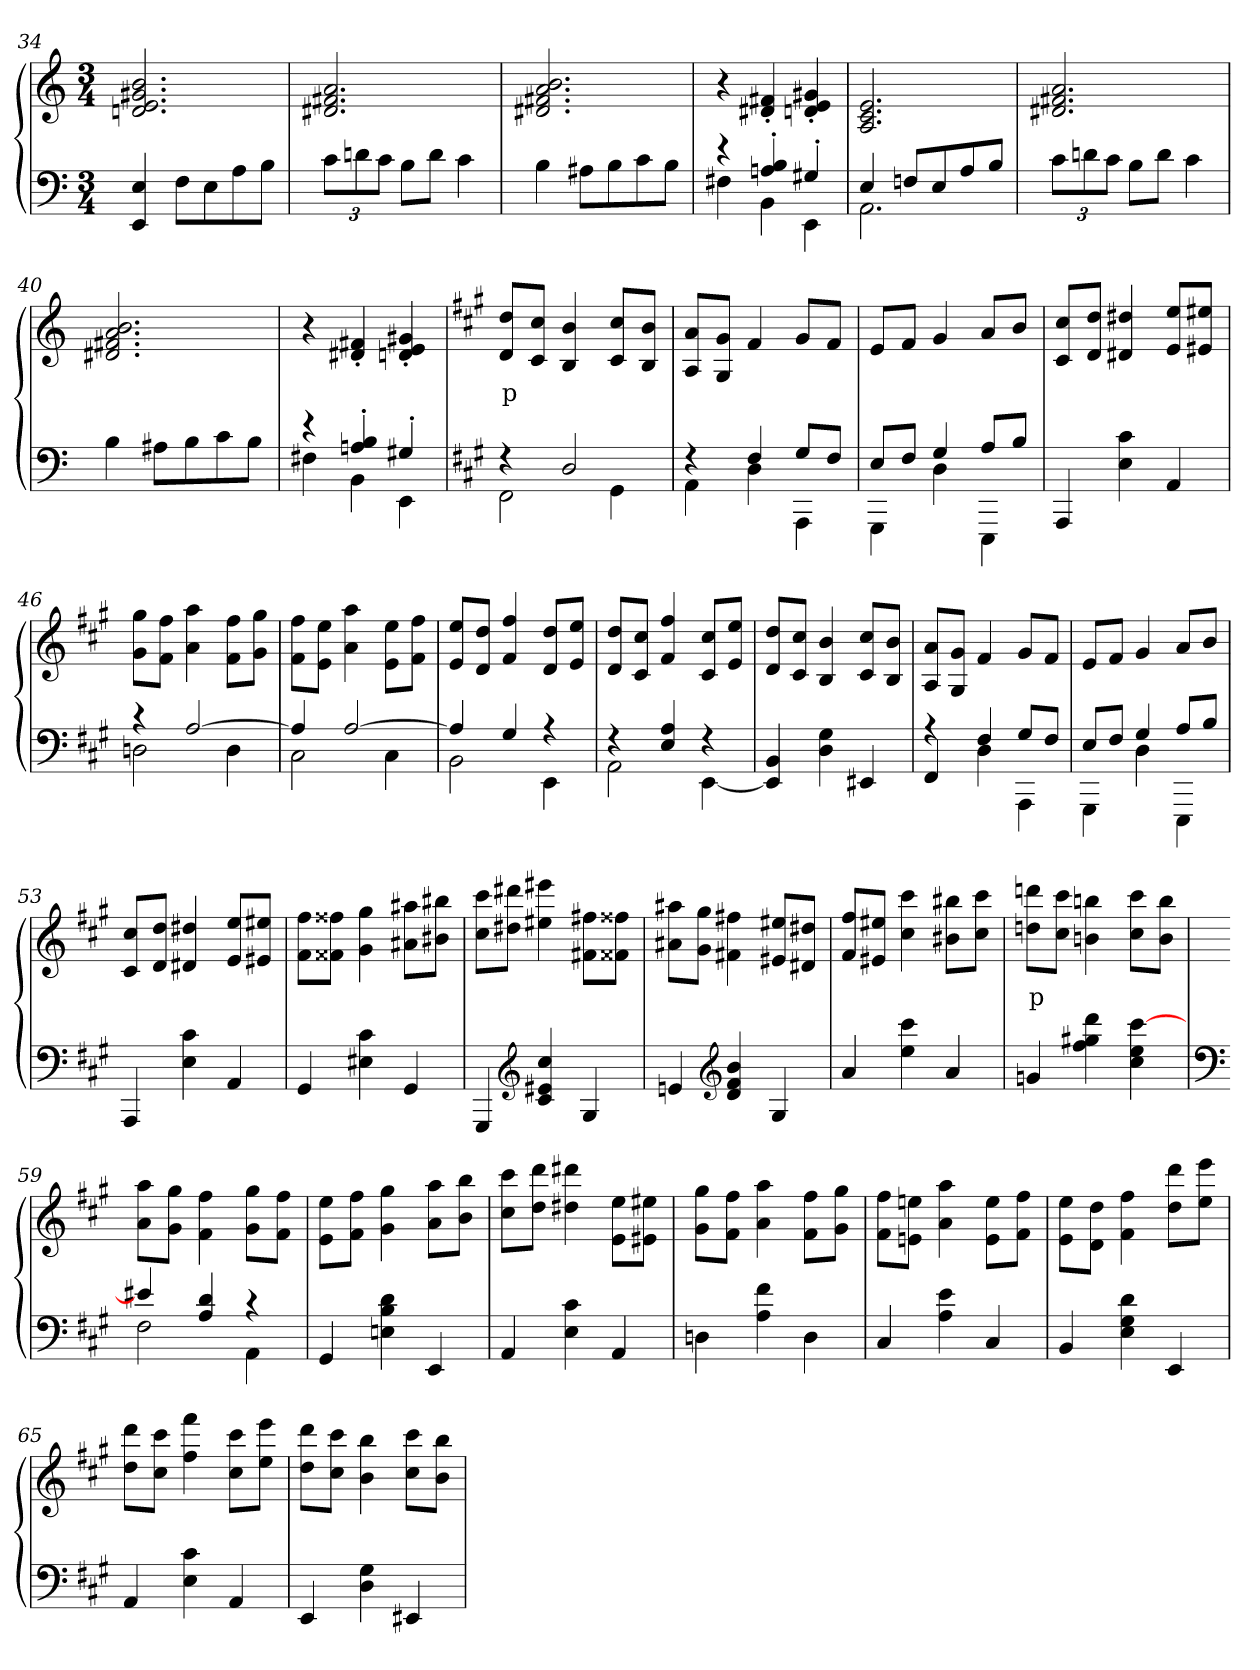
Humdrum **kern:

**kern	**kern	**text
*part2	*part1	*part1
*staff2	*staff1	*staff1
*clefF4	*clefG2	*
*k[]	*k[]	*
*a:	*a:	*
*M3/4	*M3/4	*
=34	=34	=34
4EE/ 4E/	2.dn/ 2.e/ 2.g#X/ 2.b/	.
8F\L	.	.
8E\	.	.
8A\	.	.
8B\J	.	.
=35	=35	=35
12c\L	2.d#X/ 2.f#X/ 2.a/	.
12dn\	.	.
12c\J	.	.
8B\L	.	.
8d\J	.	.
4c\	.	.
=36	=36	=36
4B\	2.d#X/ 2.f#X/ 2.a/ 2.b/	.
8A#X\L	.	.
8B\	.	.
8c\	.	.
8B\J	.	.
=37	=37	=37
*^	*	*
4r	4F#X\	4r	.
4An/'> 4B/'>	4BB\	4d#X/'> 4f#X/'>	.
4G#X'>/	4EE\	4dn/'> 4e/'> 4g#X/'>	.
=38	=38	=38	=38
4E/	2.AA\	2.A/ 2.c/ 2.e/	.
8Fn/L	.	.	.
8E/	.	.	.
8A/	.	.	.
8B/J	.	.	.
*v	*v	*	*
=39	=39	=39
12c\L	2.d#X/ 2.f#X/ 2.a/	.
12dn\	.	.
12c\J	.	.
8B\L	.	.
8d\J	.	.
4c\	.	.
=40	=40	=40
4B\	2.d#X/ 2.f#X/ 2.a/ 2.b/	.
8A#X\L	.	.
8B\	.	.
8c\	.	.
8B\J	.	.
=41	=41	=41
*^	*	*
4r	4F#X\	4r	.
4An/'> 4B/'>	4BB\	4d#X/'> 4f#X/'>	.
4G#X'>/	4EE\	4dn/'> 4e/'> 4g#X/'>	.
=42	=42	=42	=42
*k[f#c#g#]	*	*k[f#c#g#]	*
4r	2FF#\	8d/ 8dd/L	p
.	.	8c#/ 8cc#/J	.
2D/	.	4B/ 4b/	.
.	4GG#\	8c#/ 8cc#/L	.
.	.	8B/ 8b/J	.
=43	=43	=43	=43
4r	4AA\	8A/ 8a/L	.
.	.	8G#/ 8g#/J	.
4F#/	4D\	4f#/	.
8G#/L	4AAA\	8g#/L	.
8F#/J	.	8f#/J	.
=44	=44	=44	=44
8E/L	4GGG#\	8e/L	.
8F#/J	.	8f#/J	.
4G#/	4D\	4g#/	.
8A/L	4EEE\	8a/L	.
8B/J	.	8b/J	.
*v	*v	*	*
=45	=45	=45
4AAA/	8c#/ 8cc#/L	.
.	8d/ 8dd/J	.
4E\ 4c#\	4d#X/ 4dd#X/	.
4AA/	8e/ 8ee/L	.
.	8e#X/ 8ee#X/J	.
=46	=46	=46
*^	*	*
4r	2Dn\	8g#\ 8gg#\L	.
.	.	8f#\ 8ff#\J	.
[2A/	.	4a\ 4aa\	.
.	4D\	8f#\ 8ff#\L	.
.	.	8g#\ 8gg#\J	.
=47	=47	=47	=47
4A/]	2C#\	8f#\ 8ff#\L	.
.	.	8e\ 8ee\J	.
[2A/	.	4a\ 4aa\	.
.	4C#\	8e\ 8ee\L	.
.	.	8f#\ 8ff#\J	.
=48	=48	=48	=48
4A/]	2BB\	8e/ 8ee/L	.
.	.	8d/ 8dd/J	.
4G#/	.	4f#/ 4ff#/	.
4r	4EE\	8d/ 8dd/L	.
.	.	8e/ 8ee/J	.
=49	=49	=49	=49
4r	2AA\	8d/ 8dd/L	.
.	.	8c#/ 8cc#/J	.
4E/ 4A/	.	4f#/ 4ff#/	.
4r	[4EE\	8c#/ 8cc#/L	.
.	.	8e/ 8ee/J	.
*v	*v	*	*
=50	=50	=50
4EE/] 4BB/	8d/ 8dd/L	.
.	8c#/ 8cc#/J	.
4D\ 4G#\	4B/ 4b/	.
4EE#X/	8c#/ 8cc#/L	.
.	8B/ 8b/J	.
=51	=51	=51
*^	*	*
4r	4FF#/	8A/ 8a/L	.
.	.	8G#/ 8g#/J	.
4F#/	4D\	4f#/	.
8G#/L	4AAA\	8g#/L	.
8F#/J	.	8f#/J	.
=52	=52	=52	=52
8E/L	4GGG#\	8e/L	.
8F#/J	.	8f#/J	.
4G#/	4D\	4g#/	.
8A/L	4EEE\	8a/L	.
8B/J	.	8b/J	.
*v	*v	*	*
=53	=53	=53
4AAA/	8c#/ 8cc#/L	.
.	8d/ 8dd/J	.
4E\ 4c#\	4d#X/ 4dd#X/	.
4AA/	8e/ 8ee/L	.
.	8e#X/ 8ee#X/J	.
=54	=54	=54
4GG#/	8f#\ 8ff#\L	.
.	8f##X\ 8ff##X\J	.
4E#X\ 4c#\	4g#\ 4gg#\	.
4GG#/	8a#X\ 8aa#X\L	.
.	8b#X\ 8bb#X\J	.
=55	=55	=55
4GGG#/	8cc#\ 8ccc#\L	.
.	8dd#X\ 8ddd#X\J	.
*clefG2	*	*
4c#/ 4e#X/ 4cc#/	4ee#X\ 4eee#X\	.
4G#/	8f#X\ 8ff#X\L	.
.	8f##X\ 8ff##X\J	.
=56	=56	=56
4en/	8a#X\ 8aa#X\L	.
.	8g#\ 8gg#\J	.
*clefG2	*	*
4d/ 4f#/ 4b/	4f#X\ 4ff#X\	.
4G#/	8e#X/ 8ee#X/L	.
.	8d#X/ 8dd#X/J	.
=57	=57	=57
4a/	8f#/ 8ff#/L	.
.	8e#X/ 8ee#X/J	.
4ee\ 4ccc#\	4cc#\ 4ccc#\	.
4a/	8b#X\ 8bb#X\L	.
.	8cc#\ 8ccc#\J	.
=58	=58	=58
4gn/	8ddn\ 8dddn\L	p
.	8cc#\ 8ccc#\J	.
4ff#\ 4gg#X\ 4ddd\	4bn\ 4bbn\	.
4cc#\ 4ee\ [4ccc#\	8cc#\ 8ccc#\L	.
.	8b\ 8bb\J	.
=59	=59	=59
*clefF4	*	*
*^	*	*
4e#X/]	2F#\	8a\ 8aa\L	.
.	.	8g#\ 8gg#\J	.
4A/ 4d/	.	4f#\ 4ff#\	.
4r	4AA\	8g#\ 8gg#\L	.
.	.	8f#\ 8ff#\J	.
*v	*v	*	*
=60	=60	=60
4GG#/	8e\ 8ee\L	.
.	8f#\ 8ff#\J	.
4En\ 4B\ 4d\	4g#\ 4gg#\	.
4EE/	8a\ 8aa\L	.
.	8b\ 8bb\J	.
=61	=61	=61
4AA/	8cc#\ 8ccc#\L	.
.	8dd\ 8ddd\J	.
4E\ 4c#\	4dd#X\ 4ddd#X\	.
4AA/	8e\ 8ee\L	.
.	8e#X\ 8ee#X\J	.
=62	=62	=62
4Dn\	8g#\ 8gg#\L	.
.	8f#\ 8ff#\J	.
4A\ 4f#\	4a\ 4aa\	.
4D\	8f#\ 8ff#\L	.
.	8g#\ 8gg#\J	.
=63	=63	=63
4C#/	8f#\ 8ff#\L	.
.	8en\ 8een\J	.
4A\ 4e\	4a\ 4aa\	.
4C#/	8e\ 8ee\L	.
.	8f#\ 8ff#\J	.
=64	=64	=64
4BB/	8e\ 8ee\L	.
.	8d\ 8dd\J	.
4E\ 4G#\ 4d\	4f#\ 4ff#\	.
4EE/	8dd\ 8ddd\L	.
.	8ee\ 8eee\J	.
=65	=65	=65
4AA/	8dd\ 8ddd\L	.
.	8cc#\ 8ccc#\J	.
4E\ 4c#\	4ff#\ 4fff#\	.
4AA/	8cc#\ 8ccc#\L	.
.	8ee\ 8eee\J	.
=66	=66	=66
4EE/	8dd\ 8ddd\L	.
.	8cc#\ 8ccc#\J	.
4D\ 4G#\	4b\ 4bb\	.
4EE#X/	8cc#\ 8ccc#\L	.
.	8b\ 8bb\J	.
=	=	=
*-	*-	*-
